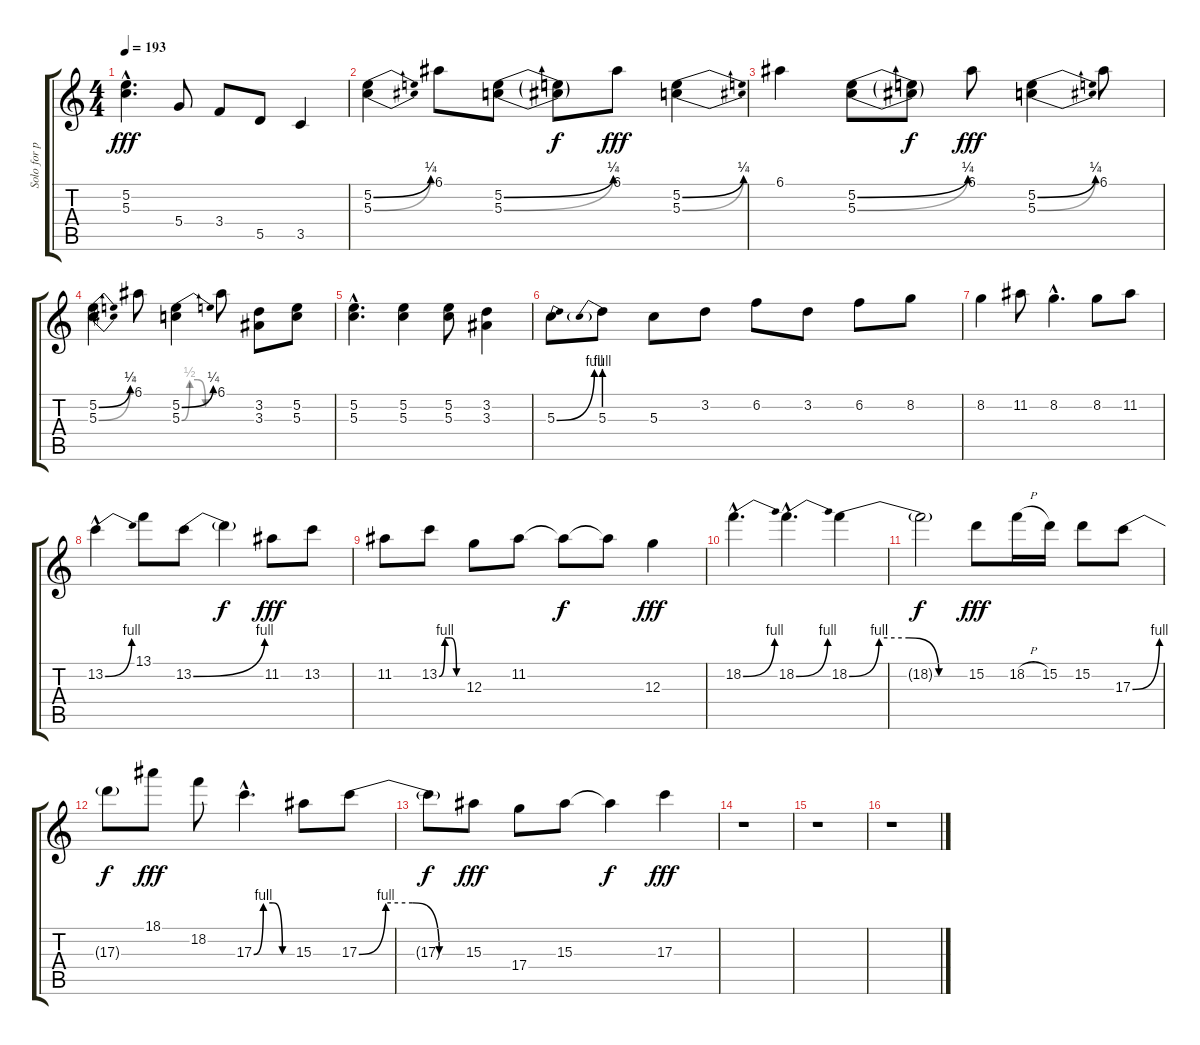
\track ("Solo for playback only" "Solo for p") {instrument distortionguitar}
\staff {score tabs}
\tuning (E4 B3 G3 D3 A2 E2) {hide}
\ts (4 4)
\tempo 193
\clef g2
\ks c
(5.2{hac} 5.3{hac}).4{d dy fff} 5.4.8 3.4.8 5.5.8 3.5.4 |
(5.2{be (bend 0 0 60 1)} 5.3{be (bend 0 0 60 2)}).4 6.1.8 (5.2{be (bend 0 0 60 1)} 5.3{be (bend 0 0 60 2)}).8 (5.2{t} 5.3{t}).8{dy f} 6.1.8{dy fff} (5.2{be (bend 0 0 60 1)} 5.3{be (bend 0 0 60 2)}).4 |
6.1.4 (5.2{be (bend 0 0 60 1)} 5.3{be (bend 0 0 60 2)}).8 (5.2{t} 5.3{t}).8{dy f} 6.1.8{dy fff} (5.2{be (bend 0 0 60 1)} 5.3{be (bend 0 0 60 2)}).4 6.1.8 |
(5.2{be (bend 0 0 60 1)} 5.3{be (bend 0 0 60 2)}).4 6.1.8 (5.2{be (bend 0 0 60 1)} 5.3{be (custom 0 0 15 2 30 2 45 0 60 0)}).4 6.1.8 (3.2 3.3).8 (5.2 5.3).8 |
(5.2{hac} 5.3{hac}).4{d} (5.2 5.3).4 (5.2 5.3).8 (3.2 3.3).4 |
5.3{be (bend 0 0 60 4)}.8 5.3{be (prebend 0 4 60 4)}.8 5.3.8 3.2.8 6.2.8 3.2.8 6.2.8 8.2.8 |
8.2.4 11.2.8 8.2{hac}.4{d} 8.2.8 11.2.8 |
13.2{be (bend 0 0 60 4) hac}.4 13.1.8 13.2{be (bend 0 0 60 4)}.8 13.2{t}.4{dy f} 11.2.8{dy fff} 13.2.8 |
11.2.8 13.2{be (custom 0 0 15 4 30 4 45 0 60 0)}.8 12.3.8 11.2.8 11.2{t}.8{dy f} 11.2{t}.8 12.3.4{dy fff} |
18.2{be (bend 0 0 60 4) hac}.4{d} 18.2{be (bend 0 0 60 4) hac}.4{d} 18.2{be (custom 0 0 15 4 30 4 45 0 60 0)}.4 |
18.2{t}.2{dy f} 15.2.8{dy fff} 18.2{h}.16 15.2.16 15.2.8 17.3{be (bend 0 0 60 4)}.8 |
17.3{t}.8{dy f} 18.1.8{dy fff} 18.2.8 17.3{be (custom 0 0 15 4 30 4 45 0 60 0) hac}.4{d} 15.3.8 17.3{be (custom 0 0 15 4 30 4 45 0 60 0)}.8 |
17.3{t}.8{dy f} 15.3.8{dy fff} 17.4.8 15.3.8 15.3{t}.4{dy f} 17.3.4{dy fff} |
r.1 |
r.1 |
r.1
